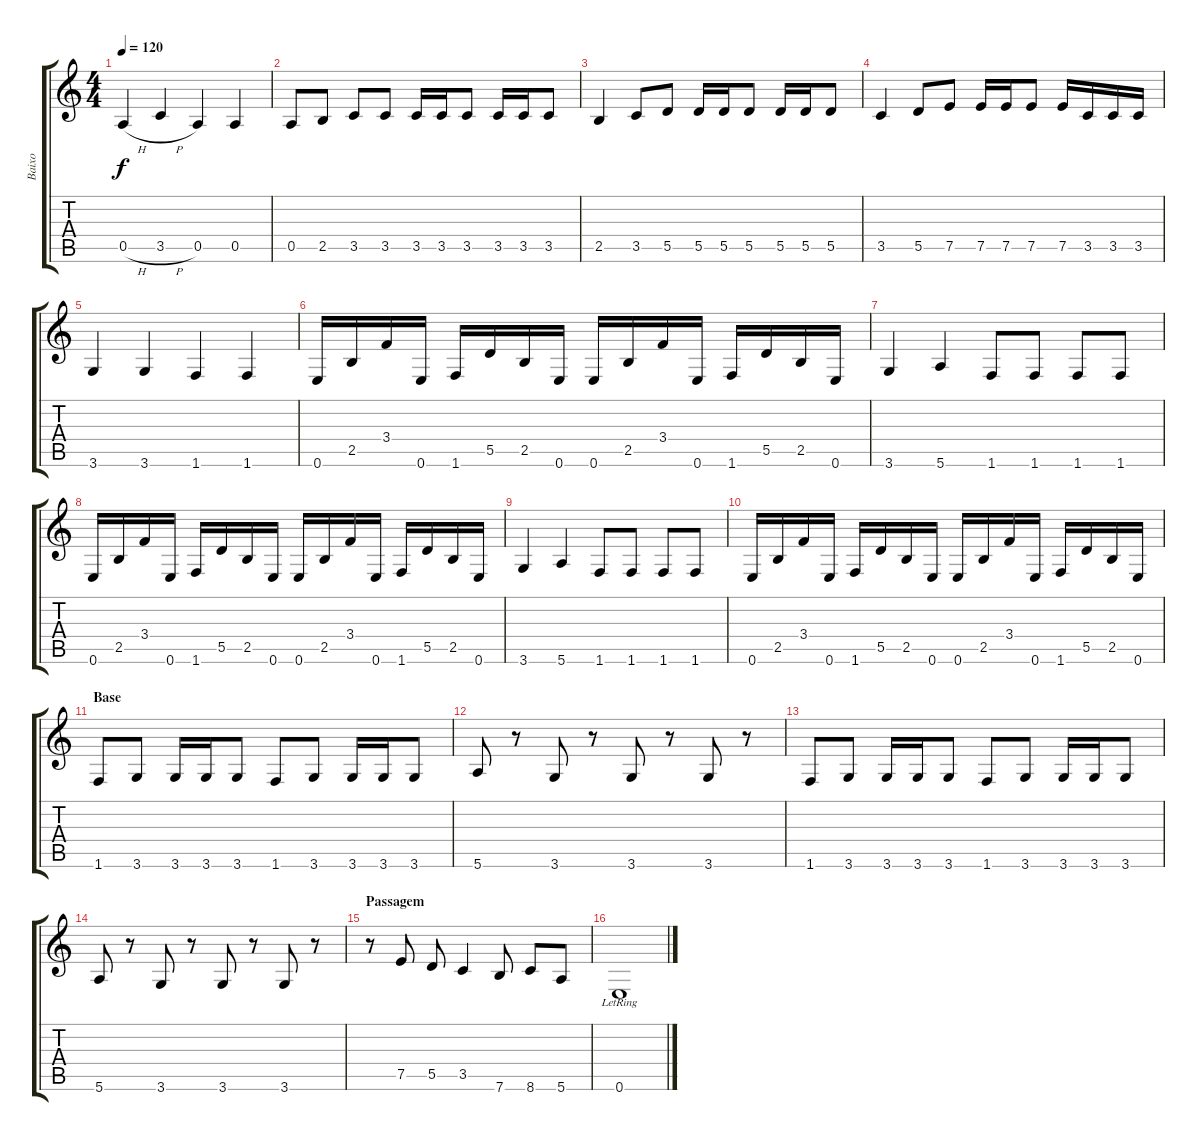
\track ("Baixo" "Baixo") {instrument slapbass2}
\staff {score tabs}
\tuning (E4 B3 G3 D3 A2 E2) {hide}
\ts (4 4)
\tempo 120
\clef g2
\ks c
0.5{h}.4{dy f} 3.5{h}.4 0.5.4 0.5.4 |
0.5.8 2.5.8 3.5.8 3.5.8 3.5.16 3.5.16 3.5.8 3.5.16 3.5.16 3.5.8 |
2.5.4 3.5.8 5.5.8 5.5.16 5.5.16 5.5.8 5.5.16 5.5.16 5.5.8 |
3.5.4 5.5.8 7.5.8 7.5.16 7.5.16 7.5.8 7.5.16 3.5.16 3.5.16 3.5.16 |
3.6.4 3.6.4 1.6.4 1.6.4 |
0.6.16 2.5.16 3.4.16 0.6.16 1.6.16 5.5.16 2.5.16 0.6.16 0.6.16 2.5.16 3.4.16 0.6.16 1.6.16 5.5.16 2.5.16 0.6.16 |
3.6.4 5.6.4 1.6.8 1.6.8 1.6.8 1.6.8 |
0.6.16 2.5.16 3.4.16 0.6.16 1.6.16 5.5.16 2.5.16 0.6.16 0.6.16 2.5.16 3.4.16 0.6.16 1.6.16 5.5.16 2.5.16 0.6.16 |
3.6.4 5.6.4 1.6.8 1.6.8 1.6.8 1.6.8 |
0.6.16 2.5.16 3.4.16 0.6.16 1.6.16 5.5.16 2.5.16 0.6.16 0.6.16 2.5.16 3.4.16 0.6.16 1.6.16 5.5.16 2.5.16 0.6.16 |
\section ("" "Base")
1.6.8 3.6.8 3.6.16 3.6.16 3.6.8 1.6.8 3.6.8 3.6.16 3.6.16 3.6.8 |
5.6.8 r.8 3.6.8 r.8 3.6.8 r.8 3.6.8 r.8 |
1.6.8 3.6.8 3.6.16 3.6.16 3.6.8 1.6.8 3.6.8 3.6.16 3.6.16 3.6.8 |
5.6.8 r.8 3.6.8 r.8 3.6.8 r.8 3.6.8 r.8 |
\section ("" "Passagem")
r.8 7.5.8 5.5.8 3.5.4 7.6.8 8.6.8 5.6.8 |
0.6{lr}.1
